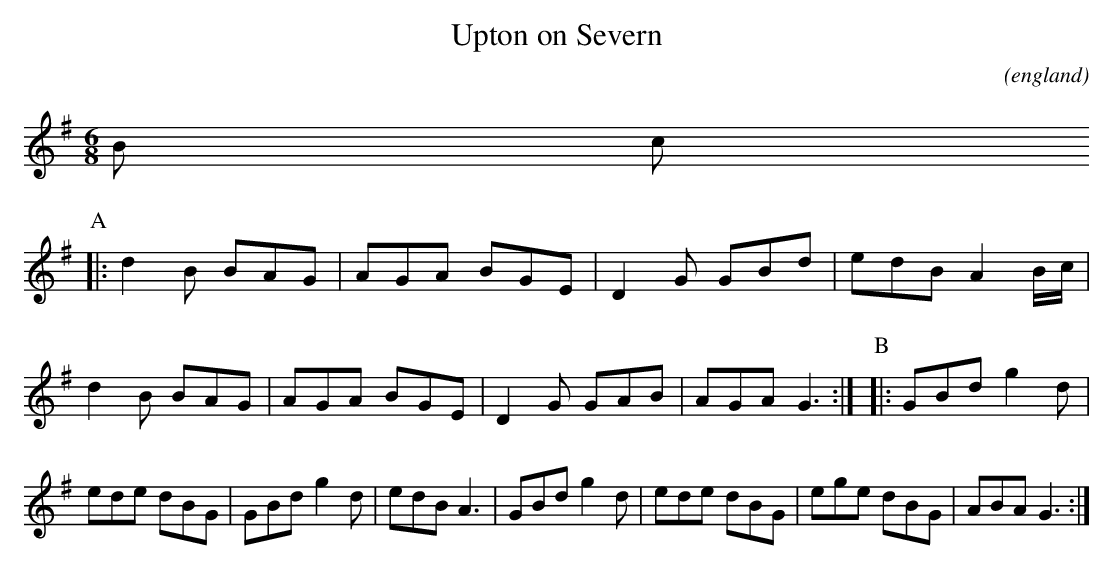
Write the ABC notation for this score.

X:1
T:Upton on Severn
O:england
M:6/8
C:
L:1/8
K:G
B c
P:A
|:kd2 B BAG|AGA BGE|D2 G GBd|edB A2 \
B/c/|d2 B BAG|AGA BGE|D2 G GAB|AGA G3:|\
P:B
|:GBd  g2 d|ede dBG|GBd  g2 d|edB A3|\
GBd  g2 d|ede dBG|ege  dBG|ABA G3:|
